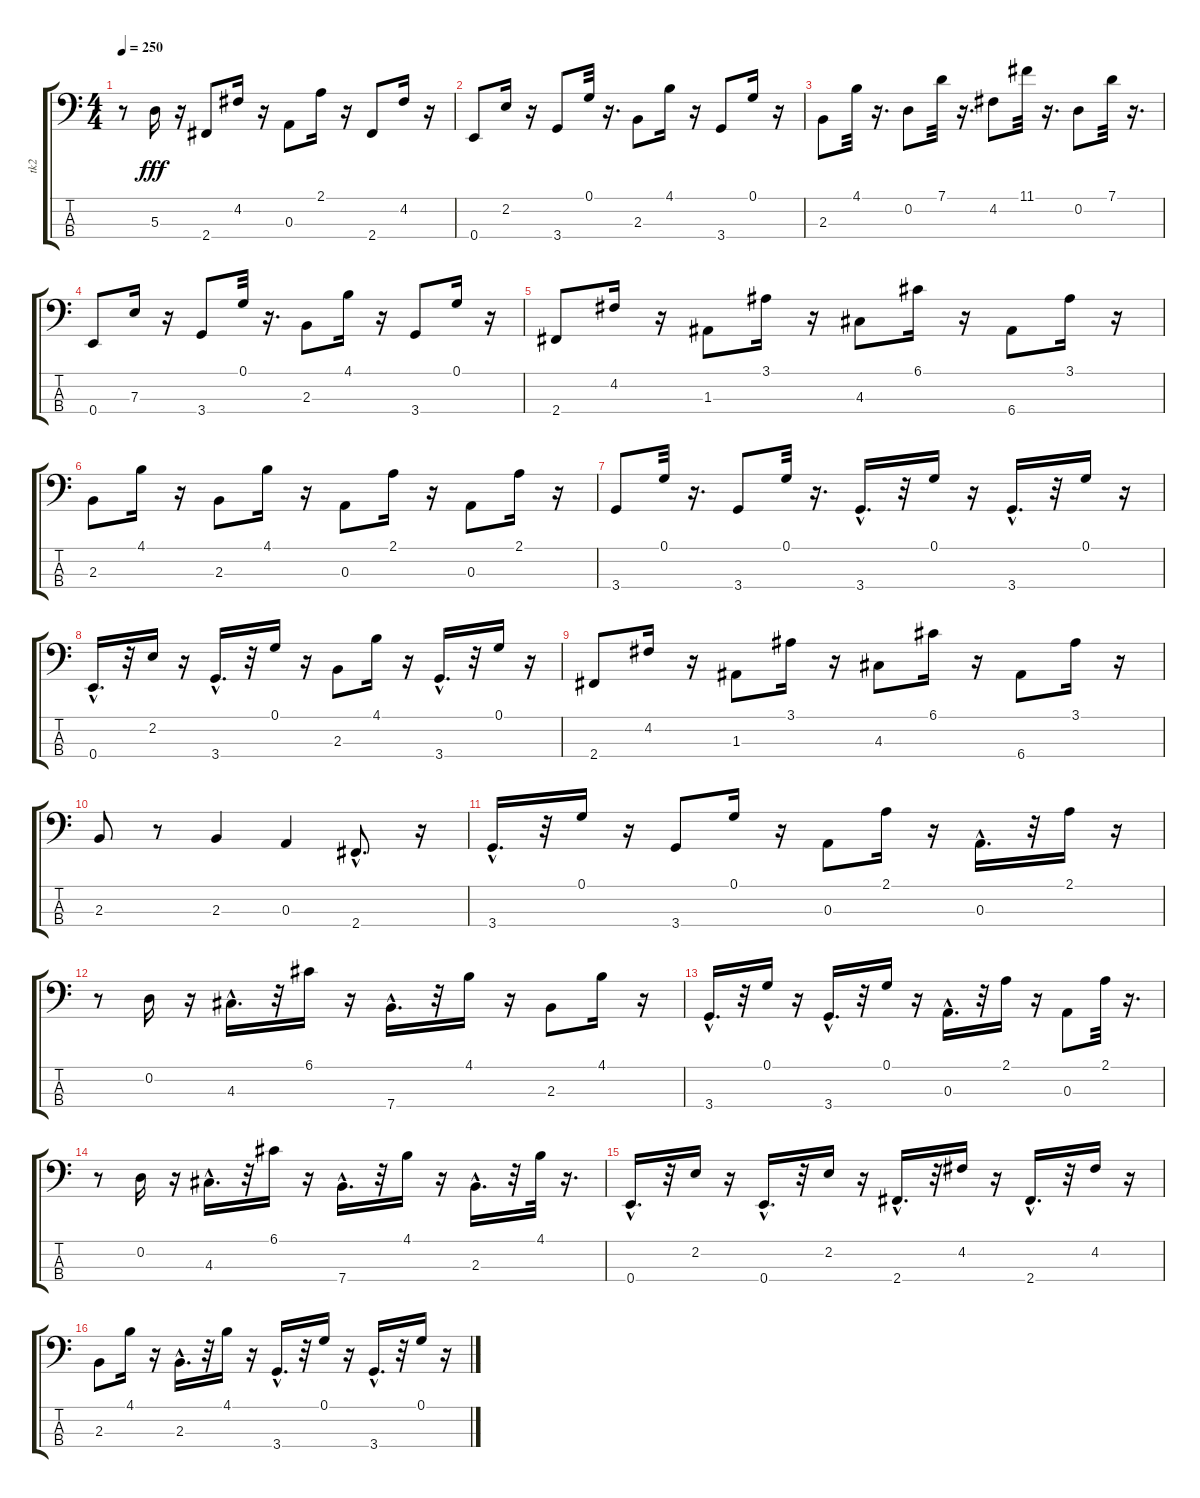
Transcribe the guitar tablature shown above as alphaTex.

\track ("tk2" "tk2") {instrument electricbassfinger}
\staff {score tabs}
\tuning (G2 D2 A1 E1) {hide}
\ts (4 4)
\tempo 250
\clef f4
\ks c
r.8{dy fff} 5.3.16 r.16 2.4.8 4.2.16 r.16 0.3.8 2.1.16 r.16 2.4.8 4.2.16 r.16 |
0.4.8 2.2.16 r.16 3.4.8 0.1.32 r.16{d} 2.3.8 4.1.16 r.16 3.4.8 0.1.16 r.16 |
2.3.8 4.1.32 r.16{d} 0.2.8 7.1.32 r.16{d} 4.2.8 11.1.32 r.16{d} 0.2.8 7.1.32 r.16{d} |
0.4.8 7.3.16 r.16 3.4.8 0.1.32 r.16{d} 2.3.8 4.1.16 r.16 3.4.8 0.1.16 r.16 |
2.4.8 4.2.16 r.16 1.3.8 3.1.16 r.16 4.3.8 6.1.16 r.16 6.4.8 3.1.16 r.16 |
2.3.8 4.1.16 r.16 2.3.8 4.1.16 r.16 0.3.8 2.1.16 r.16 0.3.8 2.1.16 r.16 |
3.4.8 0.1.32 r.16{d} 3.4.8 0.1.32 r.16{d} 3.4{hac}.16{d} r.32 0.1.16 r.16 3.4{hac}.16{d} r.32 0.1.16 r.16 |
0.4{hac}.16{d} r.32 2.2.16 r.16 3.4{hac}.16{d} r.32 0.1.16 r.16 2.3.8 4.1.16 r.16 3.4{hac}.16{d} r.32 0.1.16 r.16 |
2.4.8 4.2.16 r.16 1.3.8 3.1.16 r.16 4.3.8 6.1.16 r.16 6.4.8 3.1.16 r.16 |
2.3.8 r.8 2.3.4 0.3.4 2.4{hac}.8{d} r.16 |
3.4{hac}.16{d} r.32 0.1.16 r.16 3.4.8 0.1.16 r.16 0.3.8 2.1.16 r.16 0.3{hac}.16{d} r.32 2.1.16 r.16 |
r.8 0.2.16 r.16 4.3{hac}.16{d} r.32 6.1.16 r.16 7.4{hac}.16{d} r.32 4.1.16 r.16 2.3.8 4.1.16 r.16 |
3.4{hac}.16{d} r.32 0.1.16 r.16 3.4{hac}.16{d} r.32 0.1.16 r.16 0.3{hac}.16{d} r.32 2.1.16 r.16 0.3.8 2.1.32 r.16{d} |
r.8 0.2.16 r.16 4.3{hac}.16{d} r.32 6.1.16 r.16 7.4{hac}.16{d} r.32 4.1.16 r.16 2.3{hac}.16{d} r.32 4.1.32 r.16{d} |
0.4{hac}.16{d} r.32 2.2.16 r.16 0.4{hac}.16{d} r.32 2.2.16 r.16 2.4{hac}.16{d} r.32 4.2.16 r.16 2.4{hac}.16{d} r.32 4.2.16 r.16 |
2.3.8 4.1.16 r.16 2.3{hac}.16{d} r.32 4.1.16 r.16 3.4{hac}.16{d} r.32 0.1.16 r.16 3.4{hac}.16{d} r.32 0.1.16 r.16
